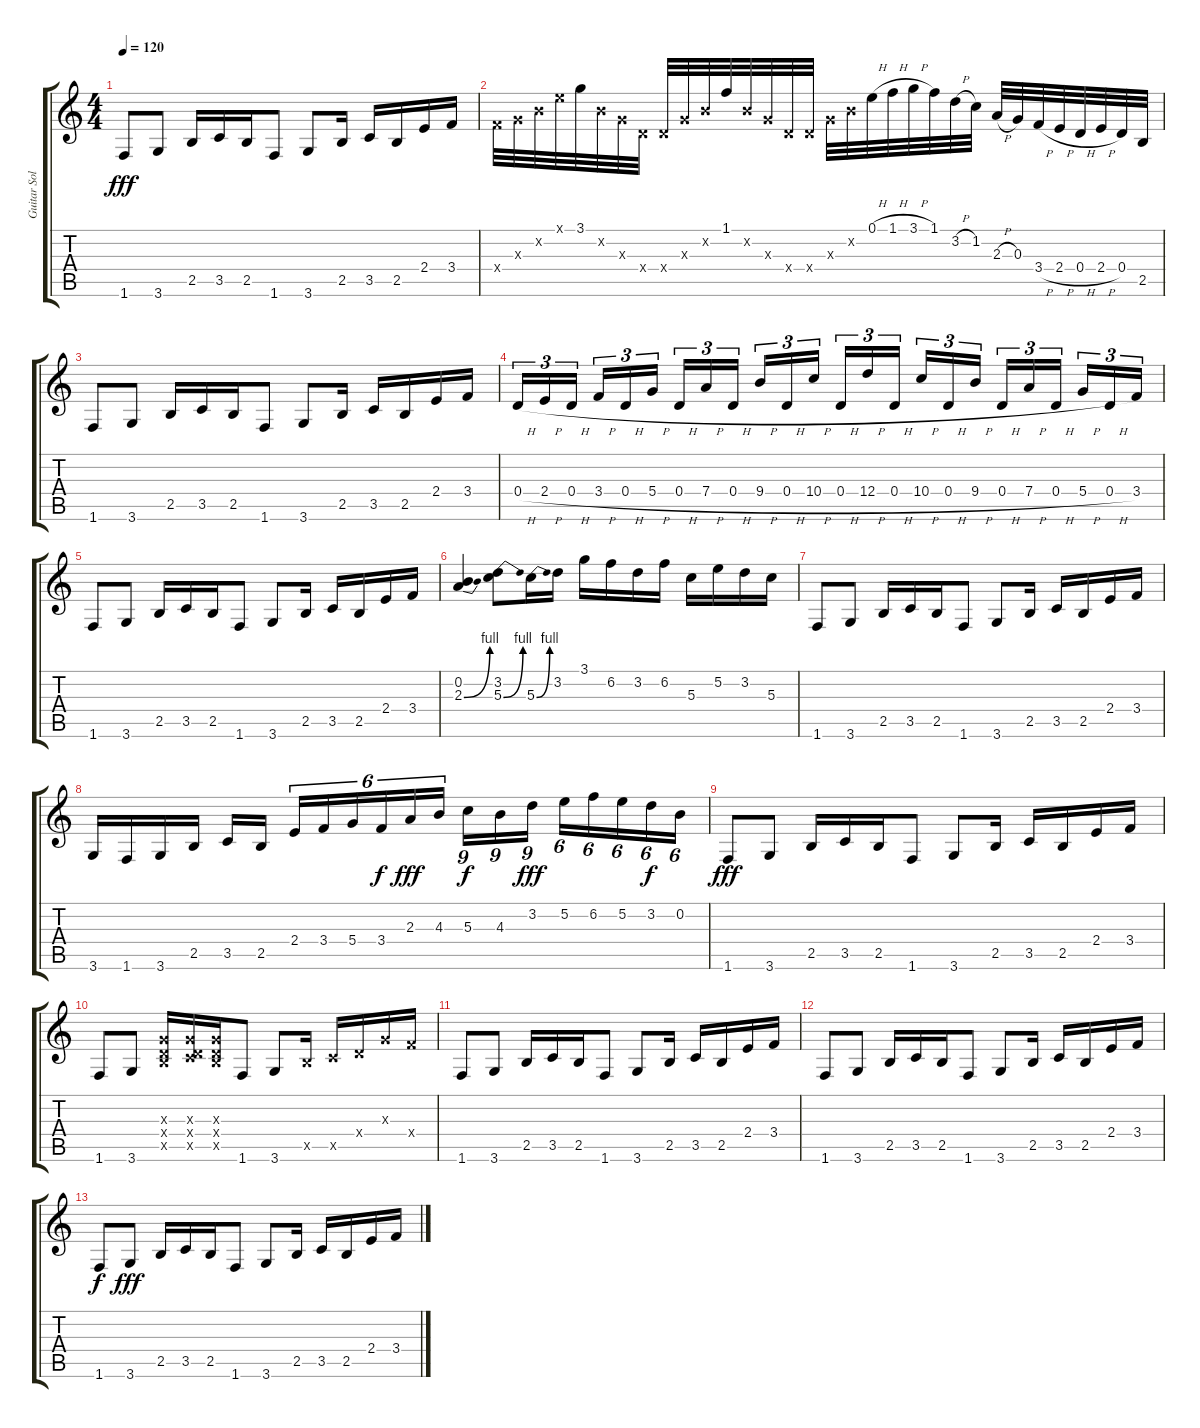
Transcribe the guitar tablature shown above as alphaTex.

\track ("Guitar Solo" "Guitar Sol") {instrument distortionguitar}
\staff {score tabs}
\tuning (E4 B3 G3 D3 A2 E2) {hide}
\ts (4 4)
\tempo 120
\clef g2
\ks c
1.6.8{dy fff volume 16 balance 15} 3.6.8 2.5.16 3.5.16 2.5.16 1.6.8 3.6.8 2.5.16 3.5.16 2.5.16 2.4.16 3.4.16 |
3.4{x}.32 0.3{x}.32 0.2{x}.32 0.1{x}.32 3.1.32 0.2{x}.32 0.3{x}.32 0.4{x}.32 0.4{x}.32 0.3{x}.32 0.2{x}.32 1.1.32 0.2{x}.32 0.3{x}.32 0.4{x}.32 0.4{x}.32 0.3{x}.32 0.2{x}.32 0.1{h}.32 1.1{h}.32 3.1{h}.32 1.1.32 3.2{h}.32 1.2.32 2.3{h}.32 0.3.32 3.4{h}.32 2.4{h}.32 0.4{h}.32 2.4{h}.32 0.4.32 2.5.32 |
1.6.8{volume 16 balance 15} 3.6.8 2.5.16 3.5.16 2.5.16 1.6.8 3.6.8 2.5.16 3.5.16 2.5.16 2.4.16 3.4.16 |
0.4{h}.16{tu (3 2)} 2.4{h}.16{tu (3 2)} 0.4{h}.16{tu (3 2)} 3.4{h}.16{tu (3 2)} 0.4{h}.16{tu (3 2)} 5.4{h}.16{tu (3 2)} 0.4{h}.16{tu (3 2)} 7.4{h}.16{tu (3 2)} 0.4{h}.16{tu (3 2)} 9.4{h}.16{tu (3 2)} 0.4{h}.16{tu (3 2)} 10.4{h}.16{tu (3 2)} 0.4{h}.16{tu (3 2)} 12.4{h}.16{tu (3 2)} 0.4{h}.16{tu (3 2)} 10.4{h}.16{tu (3 2)} 0.4{h}.16{tu (3 2)} 9.4{h}.16{tu (3 2)} 0.4{h}.16{tu (3 2)} 7.4{h}.16{tu (3 2)} 0.4{h}.16{tu (3 2)} 5.4{h}.16{tu (3 2)} 0.4{h}.16{tu (3 2)} 3.4.16{tu (3 2)} |
1.6.8{volume 16 balance 15} 3.6.8 2.5.16 3.5.16 2.5.16 1.6.8 3.6.8 2.5.16 3.5.16 2.5.16 2.4.16 3.4.16 |
(0.2 2.3{be (bend 0 0 60 4)}).4 (3.2 5.3{be (bend 0 0 60 4)}).8 5.3{be (bend 0 0 60 4)}.16 3.2.16 3.1.16 6.2.16 3.2.16 6.2.16 5.3.16 5.2.16 3.2.16 5.3.16 |
1.6.8{balance 15} 3.6.8 2.5.16 3.5.16 2.5.16 1.6.8 3.6.8 2.5.16 3.5.16 2.5.16 2.4.16 3.4.16 |
3.6.16 1.6.16 3.6.16 2.5.16 3.5.16 2.5.16 2.4.16{tu (6 4)} 3.4.16{tu (6 4)} 5.4.16{tu (6 4)} 3.4.16{tu (6 4) dy f} 2.3.16{tu (6 4) dy fff} 4.3.16{tu (6 4)} 5.3.16{tu (9 8) dy f} 4.3.16{tu (9 8)} 3.2.16{tu (9 8) dy fff} 5.2.16{tu (6 4)} 6.2.16{tu (6 4)} 5.2.16{tu (6 4)} 3.2.16{tu (6 4) dy f} 0.2.16{tu (6 4)} |
1.6.8{dy fff balance 15} 3.6.8 2.5.16 3.5.16 2.5.16 1.6.8 3.6.8 2.5.16 3.5.16 2.5.16 2.4.16 3.4.16 |
1.6.8{volume 0} 3.6.8 (0.3{x} 0.4{x} 2.5{x}).16 (0.3{x} 0.4{x} 3.5{x}).16 (0.3{x} 0.4{x} 2.5{x}).16 1.6.8 3.6.8 2.5{x}.16 3.5{x}.16 0.4{x}.16 0.3{x}.16 3.4{x}.16 |
1.6.8{balance 15} 3.6.8 2.5.16 3.5.16 2.5.16 1.6.8 3.6.8 2.5.16 3.5.16 2.5.16 2.4.16 3.4.16 |
1.6.8{balance 15} 3.6.8 2.5.16 3.5.16 2.5.16 1.6.8 3.6.8 2.5.16 3.5.16 2.5.16 2.4.16 3.4.16 |
1.6.8{dy f balance 15} 3.6.8{dy fff} 2.5.16 3.5.16 2.5.16 1.6.8 3.6.8 2.5.16 3.5.16 2.5.16 2.4.16 3.4.16
